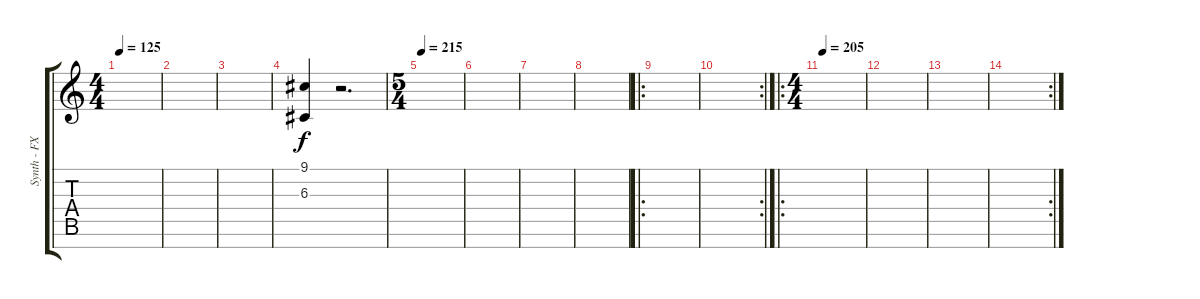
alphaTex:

\track ("Synth - FX 2" "Synth - FX") {instrument fx7echoes}
\staff {score tabs}
\tuning (E4 B3 G3 D3 A2 E2 B1) {hide}
\ts (4 4)
\tempo 125
\clef g2
\ks c
|
|
|
(9.1 6.3).4 r.2{d} |
\ts (5 4)
\tempo 215
|
|
|
|
\ro
|
\rc 2
|
\ro
\ts (4 4)
\tempo 205
|
|
|
\rc 2
